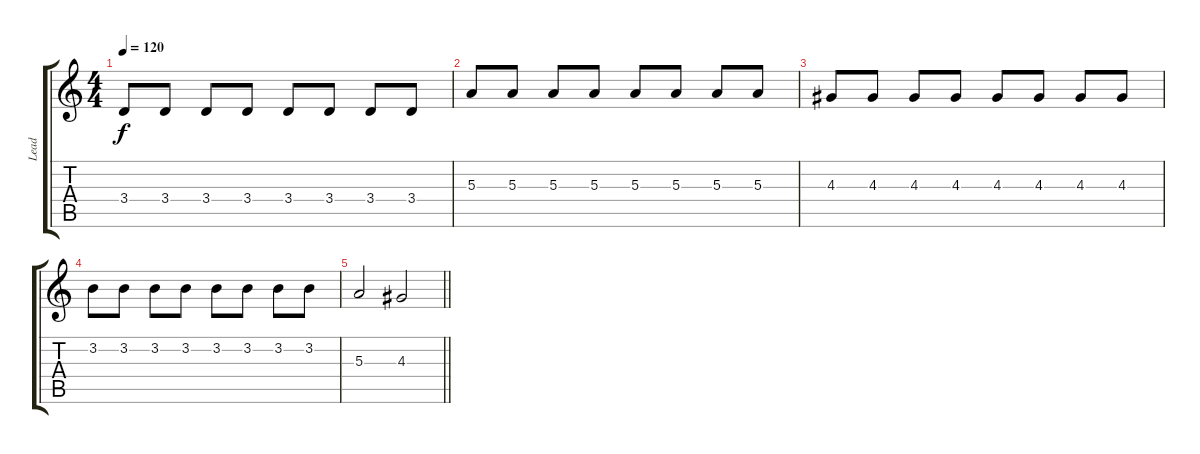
\track ("Lead" "Lead") {instrument distortionguitar}
\staff {score tabs}
\tuning (Db4 Ab3 E3 B2 Gb2 B1) {hide}
\ts (4 4)
\tempo 120
\clef g2
\ks c
3.4.8{dy f} 3.4.8 3.4.8 3.4.8 3.4.8 3.4.8 3.4.8 3.4.8 |
5.3.8 5.3.8 5.3.8 5.3.8 5.3.8 5.3.8 5.3.8 5.3.8 |
4.3.8 4.3.8 4.3.8 4.3.8 4.3.8 4.3.8 4.3.8 4.3.8 |
3.2.8 3.2.8 3.2.8 3.2.8 3.2.8 3.2.8 3.2.8 3.2.8 |
\barLineRight lightlight
5.3.2 4.3.2
